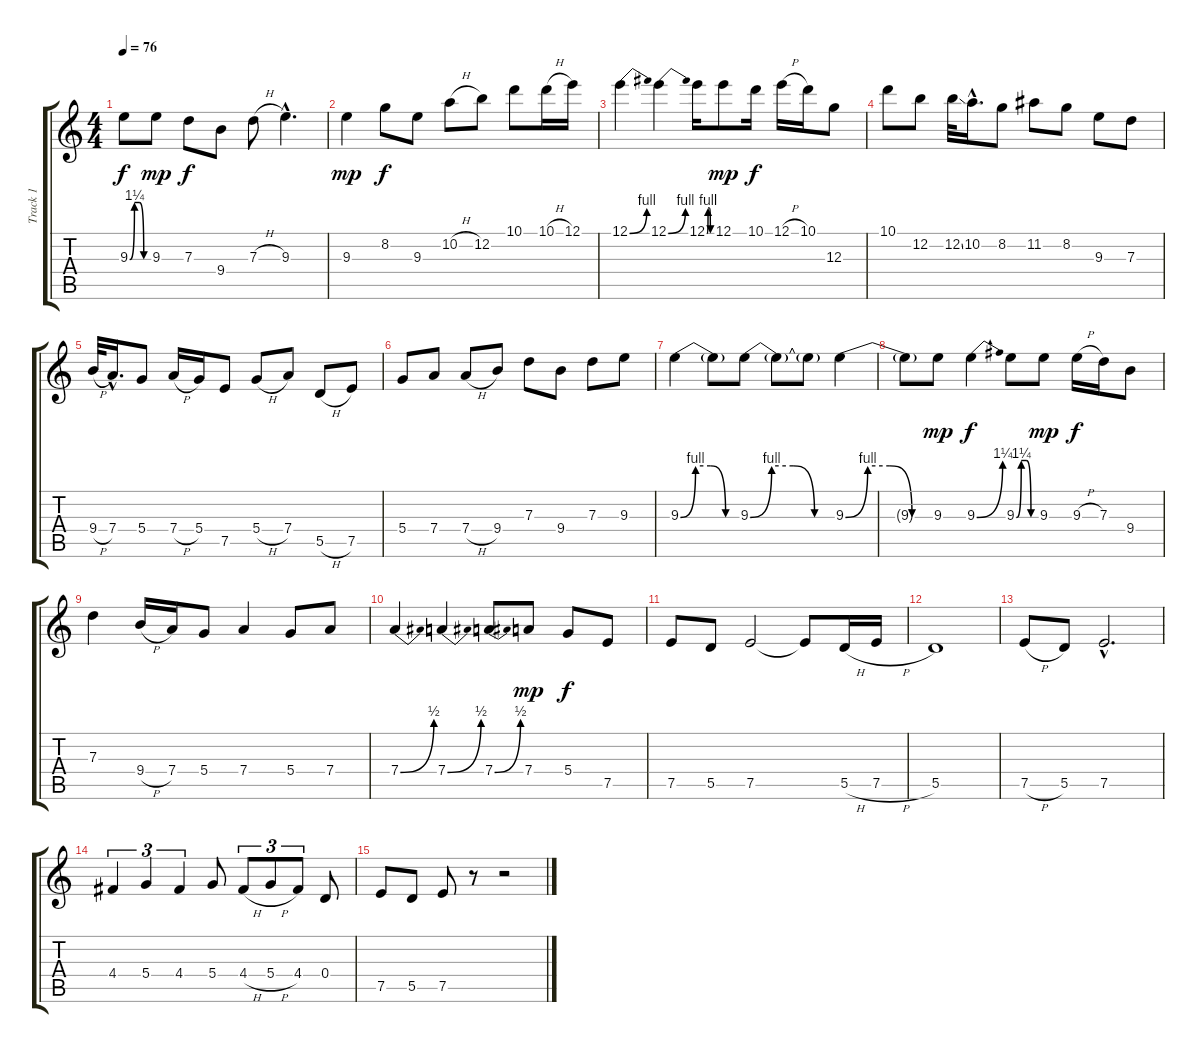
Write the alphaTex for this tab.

\track ("Track 1" "Track 1") {instrument overdrivenguitar}
\staff {score tabs}
\tuning (E4 B3 G3 D3 A2 E2) {hide}
\ts (4 4)
\tempo 76
\clef g2
\ks c
9.3{be (custom 0 0 15 5 30 5 45 0 60 0)}.8{dy f} 9.3.8{dy mp} 7.3.8{dy f} 9.4.8 7.3{h}.8 9.3{hac}.4{d} |
9.3.4{dy mp} 8.2.8{dy f} 9.3.8 10.2{h}.8 12.2.8 10.1.8 10.1{h}.16 12.1.16 |
12.1{be (bend 0 0 60 4)}.4 12.1{be (bend 0 0 60 4)}.4 12.1{be (custom 0 0 15 4 30 4 45 0 60 0)}.16 12.1.8{dy mp} 10.1.16{dy f} 12.1{h}.16 10.1.16 12.3.8 |
10.1.8 12.2.8 12.2{ss}.32 10.2{hac}.16{d} 8.2.8 11.2.8 8.2.8 9.3.8 7.3.8 |
9.4{h}.32 7.4{hac}.16{d} 5.4.8 7.4{h}.16 5.4.16 7.5.8 5.4{h}.8 7.4.8 5.5{h}.8 7.5.8 |
5.4.8 7.4.8 7.4{h}.8 9.4.8 7.3.8 9.4.8 7.3.8 9.3.8 |
9.3{be (custom 0 0 15 4 30 4 45 0 60 0)}.4 9.3{t}.8 9.3{be (custom 0 0 15 4 30 4 45 0 60 0)}.8 9.3{t}.8 9.3{t}.8 9.3{be (custom 0 0 15 4 30 4 45 0 60 0)}.4 |
9.3{t}.8 9.3.8{dy mp} 9.3{be (bend 0 0 60 5)}.4{dy f} 9.3{be (custom 0 0 15 5 30 5 45 0 60 0)}.8 9.3.8{dy mp} 9.3{h}.16{dy f} 7.3.16 9.4.8 |
7.3.4 9.4{h}.16 7.4.16 5.4.8 7.4.4 5.4.8 7.4.8 |
7.4{be (bend 0 0 60 2)}.4 7.4{be (bend 0 0 60 2)}.4 7.4{be (bend 0 0 60 2)}.8 7.4.8{dy mp} 5.4.8{dy f} 7.5.8 |
7.5.8 5.5.8 7.5.2 7.5{t}.8 5.5{h}.16 7.5{h}.16 |
5.5.1 |
7.5{h}.8 5.5.8 7.5{hac}.2{d} |
4.4.4{tu (3 2)} 5.4.4{tu (3 2)} 4.4.4{tu (3 2)} 5.4.8 4.4{h}.8{tu (3 2)} 5.4{h}.8{tu (3 2)} 4.4.8{tu (3 2)} 0.4.8 |
7.5.8 5.5.8 7.5.8 r.8 r.2
